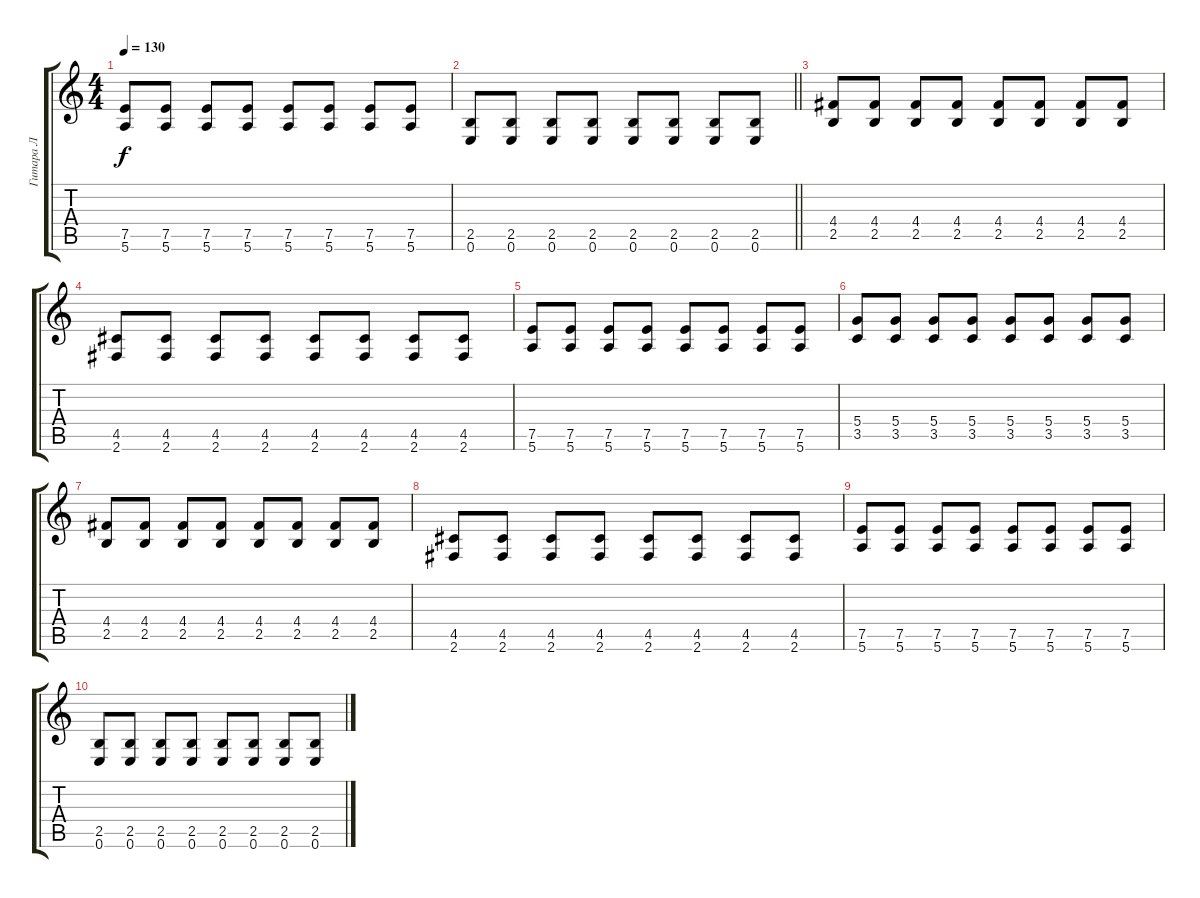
\track ("Гитара Л" "Гитара Л") {instrument distortionguitar}
\staff {score tabs}
\tuning (E4 B3 G3 D3 A2 E2) {hide}
\ts (4 4)
\tempo 130
\clef g2
\ks c
(7.5 5.6).8{dy f} (7.5 5.6).8 (7.5 5.6).8 (7.5 5.6).8 (7.5 5.6).8 (7.5 5.6).8 (7.5 5.6).8 (7.5 5.6).8 |
\barLineRight lightlight
(2.5 0.6).8 (2.5 0.6).8 (2.5 0.6).8 (2.5 0.6).8 (2.5 0.6).8 (2.5 0.6).8 (2.5 0.6).8 (2.5 0.6).8 |
\section ("" " ")
(4.4 2.5).8{volume 7} (4.4 2.5).8 (4.4 2.5).8 (4.4 2.5).8 (4.4 2.5).8 (4.4 2.5).8 (4.4 2.5).8 (4.4 2.5).8 |
(4.5 2.6).8 (4.5 2.6).8 (4.5 2.6).8 (4.5 2.6).8 (4.5 2.6).8 (4.5 2.6).8 (4.5 2.6).8 (4.5 2.6).8 |
(7.5 5.6).8 (7.5 5.6).8 (7.5 5.6).8 (7.5 5.6).8 (7.5 5.6).8 (7.5 5.6).8 (7.5 5.6).8 (7.5 5.6).8 |
(5.4 3.5).8 (5.4 3.5).8 (5.4 3.5).8 (5.4 3.5).8 (5.4 3.5).8 (5.4 3.5).8 (5.4 3.5).8 (5.4 3.5).8 |
(4.4 2.5).8{volume 5} (4.4 2.5).8 (4.4 2.5).8 (4.4 2.5).8 (4.4 2.5).8 (4.4 2.5).8 (4.4 2.5).8 (4.4 2.5).8 |
(4.5 2.6).8 (4.5 2.6).8 (4.5 2.6).8 (4.5 2.6).8 (4.5 2.6).8 (4.5 2.6).8 (4.5 2.6).8 (4.5 2.6).8 |
(7.5 5.6).8{volume 0} (7.5 5.6).8 (7.5 5.6).8 (7.5 5.6).8 (7.5 5.6).8 (7.5 5.6).8 (7.5 5.6).8 (7.5 5.6).8 |
(2.5 0.6).8 (2.5 0.6).8 (2.5 0.6).8 (2.5 0.6).8 (2.5 0.6).8 (2.5 0.6).8 (2.5 0.6).8 (2.5 0.6).8
